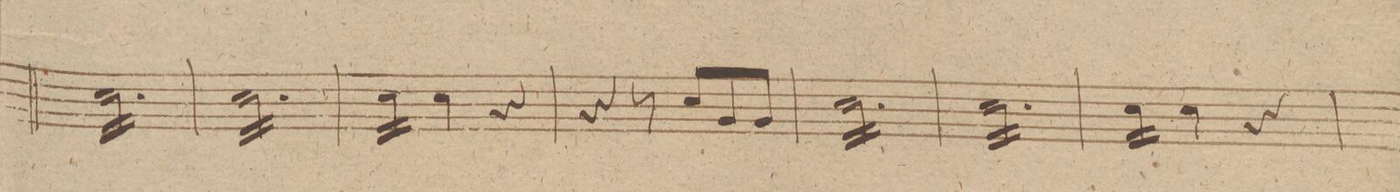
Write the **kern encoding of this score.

**kern	**dynam
*I"Timpano. E. A. H.	*
*clefF4	*
*k[f#c#g#d#]	*
*M3/4	*
*tremolo	*
16ELL	.
16E	.
16E	.
16E	.
16E	.
16E	.
16E	.
16E	.
16E	.
16E	.
16E	.
16EJJ	.
=126	=126
16ELL	.
16E	.
16E	.
16E	.
16E	.
16E	.
16E	.
16E	.
16E	.
16E	.
16E	.
16EJJ	.
=127	=127
16ELL	.
16E	.
16E	.
16EJJ	.
4E	.
4r	.
=128	=128
*Xtremolo	*
4r	.
8r	.
8EL	.
8BB	.
8BBJ	.
=129	=129
*tremolo	*
16ELL	.
16E	.
16E	.
16E	.
16E	.
16E	.
16E	.
16E	.
16E	.
16E	.
16E	.
16EJJ	.
=130	=130
16ELL	.
16E	.
16E	.
16E	.
16E	.
16E	.
16E	.
16E	.
16E	.
16E	.
16E	.
16EJJ	.
=131	=131
16ELL	.
16E	.
16E	.
16EJJ	.
*Xtremolo	*
4E	.
4r	.
=132	=132
2.ryy	.
=133	=133
*-	*-
